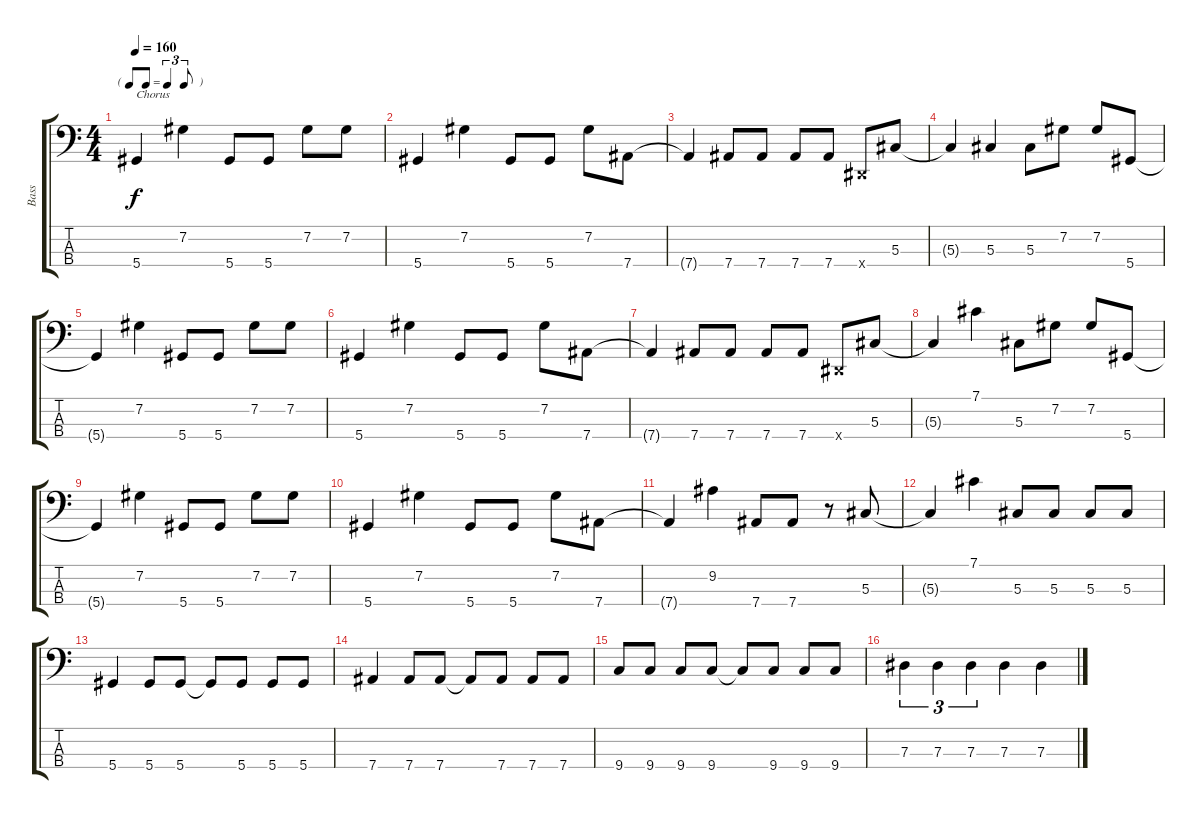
\track ("Bass" "Bass") {instrument fretlessbass}
\staff {score tabs}
\tuning (Gb2 Db2 Ab1 Eb1) {hide}
\ts (4 4)
\tf triplet8th
\tempo 160
\clef f4
\ks c
5.4.4{txt "Chorus" dy f} 7.2.4 5.4.8 5.4.8 7.2.8 7.2.8 |
5.4.4 7.2.4 5.4.8 5.4.8 7.2.8 7.4.8 |
7.4{t}.4 7.4.8 7.4.8 7.4.8 7.4.8 0.4{x}.8 5.3.8 |
5.3{t}.4 5.3.4 5.3.8 7.2.8 7.2.8 5.4.8 |
5.4{t}.4 7.2.4 5.4.8 5.4.8 7.2.8 7.2.8 |
5.4.4 7.2.4 5.4.8 5.4.8 7.2.8 7.4.8 |
7.4{t}.4 7.4.8 7.4.8 7.4.8 7.4.8 0.4{x}.8 5.3.8 |
5.3{t}.4 7.1.4 5.3.8 7.2.8 7.2.8 5.4.8 |
5.4{t}.4 7.2.4 5.4.8 5.4.8 7.2.8 7.2.8 |
5.4.4 7.2.4 5.4.8 5.4.8 7.2.8 7.4.8 |
7.4{t}.4 9.2.4 7.4.8 7.4.8 r.8 5.3.8 |
5.3{t}.4 7.1.4 5.3.8 5.3.8 5.3.8 5.3.8 |
5.4.4 5.4.8 5.4.8 5.4{t}.8 5.4.8 5.4.8 5.4.8 |
7.4.4 7.4.8 7.4.8 7.4{t}.8 7.4.8 7.4.8 7.4.8 |
9.4.8 9.4.8 9.4.8 9.4.8 9.4{t}.8 9.4.8 9.4.8 9.4.8 |
7.3.4{tu (3 2)} 7.3.4{tu (3 2)} 7.3.4{tu (3 2)} 7.3.4 7.3.4
